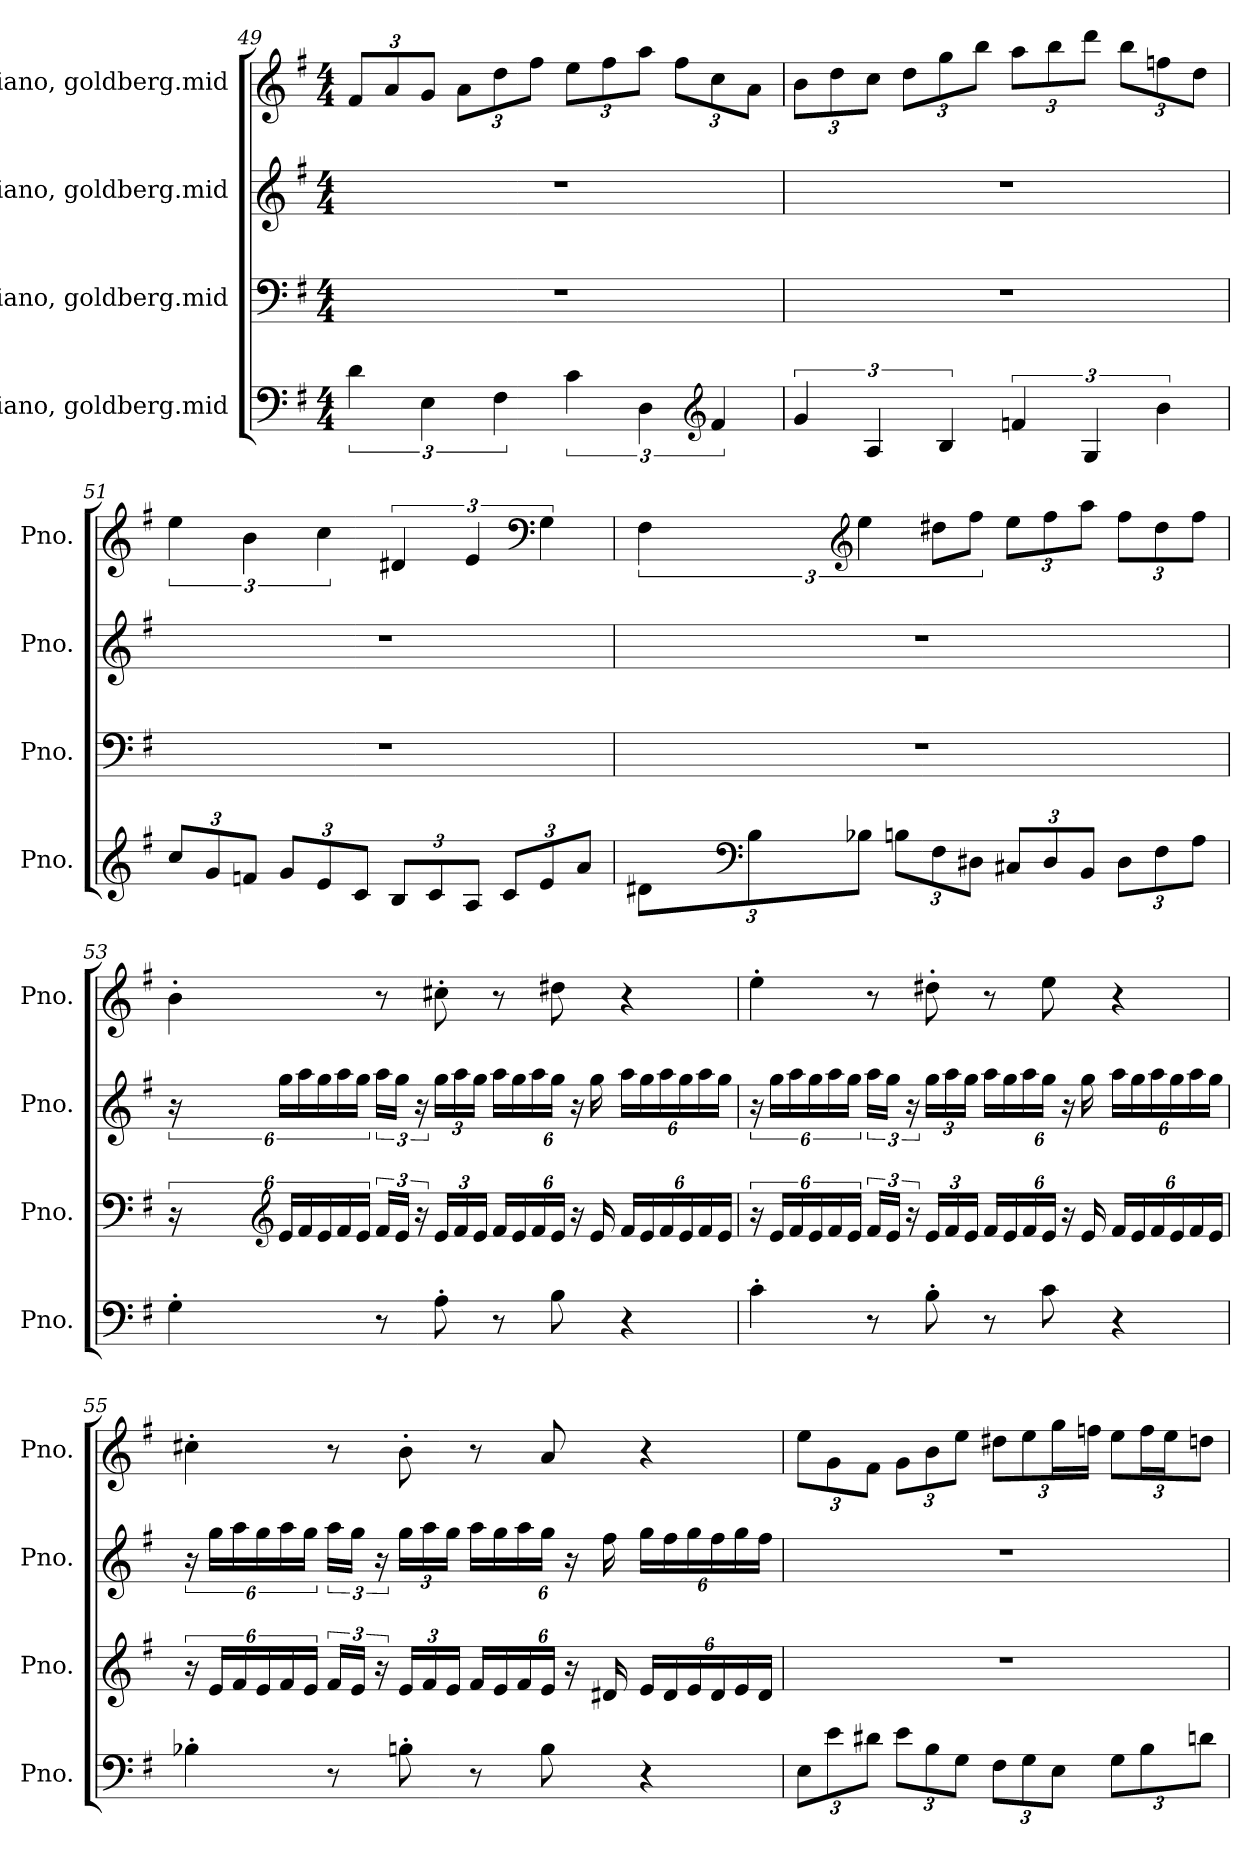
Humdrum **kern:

**kern	**kern	**kern	**kern
*part4	*part3	*part2	*part1
*staff4	*staff3	*staff2	*staff1
*I"Piano, goldberg.mid	*I"Piano, goldberg.mid	*I"Piano, goldberg.mid	*I"Piano, goldberg.mid
*I'Pno.	*I'Pno.	*I'Pno.	*I'Pno.
!!LO:LB:g=z
*clefF4	*clefF4	*clefG2	*clefG2
*k[f#]	*k[f#]	*k[f#]	*k[f#]
*M4/4	*M4/4	*M4/4	*M4/4
*	*	*	*Xbrackettup
=49	=49	=49	=49
6d\	1r	1r	12f#/L
.	.	.	12a/
6E\	.	.	12g/J
.	.	.	12a\L
6F#\	.	.	12dd\
.	.	.	12ff#\J
6c\	.	.	12ee\L
.	.	.	12ff#\
6D\	.	.	12aa\J
.	.	.	12ff#\L
*clefG2	*	*	*
6f#/	.	.	12cc\
.	.	.	12a\J
=50	=50	=50	=50
6g/	1r	1r	12b\L
.	.	.	12dd\
6A/	.	.	12cc\J
.	.	.	12dd\L
6B/	.	.	12gg\
.	.	.	12bb\J
6fn/	.	.	12aa\L
.	.	.	12bb\
6G/	.	.	12ddd\J
.	.	.	12bb\L
6b\	.	.	12ffn\
.	.	.	12dd\J
=51	=51	=51	=51
*Xbrackettup	*	*	*brackettup
12cc/L	1r	1r	6ee\
12g/	.	.	.
12fn/J	.	.	6b\
12g/L	.	.	.
12e/	.	.	6cc\
12c/J	.	.	.
12B/L	.	.	6d#X/
12c/	.	.	.
12A/J	.	.	6e/
12c/L	.	.	.
*	*	*	*clefF4
12e/	.	.	6G\
12a/J	.	.	.
!!LO:PB:g=z
=52	=52	=52	=52
12d#X\L	1r	1r	6F#\
*clefF4	*	*	*
12B\	.	.	.
*	*	*	*clefG2
12B-X\J	.	.	6ee\
12Bn\L	.	.	.
12F#\	.	.	12dd#X\L
12D#X\J	.	.	12ff#\J
*	*	*	*Xbrackettup
12C#X/L	.	.	12ee\L
12D#/	.	.	12ff#\
12BB/J	.	.	12aa\J
12D#\L	.	.	12ff#\L
12F#\	.	.	12dd#\
12A\J	.	.	12ff#\J
=53	=53	=53	=53
4G'\	24r	24r	4b'\
*	*clefG2	*	*
.	24e/LL	24gg\LL	.
.	24f#/	24aa\	.
*	*Xbrackettup	*Xbrackettup	*
.	24e/	24gg\	.
.	24f#/	24aa\	.
.	24e/JJ	24gg\JJ	.
*	*brackettup	*brackettup	*
8r	24f#/LL	24aa\LL	8r
.	24e/JJ	24gg\JJ	.
.	24r	24r	.
*	*Xbrackettup	*Xbrackettup	*
8A'\	24e/LL	24gg\LL	8cc#X'\
.	24f#/	24aa\	.
.	24e/JJ	24gg\JJ	.
8r	24f#/LL	24aa\LL	8r
.	24e/	24gg\	.
.	24f#/	24aa\	.
*	*brackettup	*brackettup	*
8B\	24e/JJ	24gg\JJ	8dd#X\
.	24r	24r	.
.	24e/	24gg\	.
*	*Xbrackettup	*Xbrackettup	*
4r	24f#/LL	24aa\LL	4r
.	24e/	24gg\	.
.	24f#/	24aa\	.
.	24e/	24gg\	.
.	24f#/	24aa\	.
.	24e/JJ	24gg\JJ	.
!!LO:LB:g=z
=54	=54	=54	=54
*	*brackettup	*brackettup	*
4c'\	24r	24r	4ee'\
.	24e/LL	24gg\LL	.
.	24f#/	24aa\	.
*	*Xbrackettup	*Xbrackettup	*
.	24e/	24gg\	.
.	24f#/	24aa\	.
.	24e/JJ	24gg\JJ	.
*	*brackettup	*brackettup	*
8r	24f#/LL	24aa\LL	8r
.	24e/JJ	24gg\JJ	.
.	24r	24r	.
*	*Xbrackettup	*Xbrackettup	*
8B'\	24e/LL	24gg\LL	8dd#X'\
.	24f#/	24aa\	.
.	24e/JJ	24gg\JJ	.
8r	24f#/LL	24aa\LL	8r
.	24e/	24gg\	.
.	24f#/	24aa\	.
*	*brackettup	*brackettup	*
8c\	24e/JJ	24gg\JJ	8ee\
.	24r	24r	.
.	24e/	24gg\	.
*	*Xbrackettup	*Xbrackettup	*
4r	24f#/LL	24aa\LL	4r
.	24e/	24gg\	.
.	24f#/	24aa\	.
.	24e/	24gg\	.
.	24f#/	24aa\	.
.	24e/JJ	24gg\JJ	.
!!LO:LB:g=z
=55	=55	=55	=55
*	*brackettup	*brackettup	*
4B-X'\	24r	24r	4cc#X'\
.	24e/LL	24gg\LL	.
.	24f#/	24aa\	.
*	*Xbrackettup	*Xbrackettup	*
.	24e/	24gg\	.
.	24f#/	24aa\	.
.	24e/JJ	24gg\JJ	.
*	*brackettup	*brackettup	*
8r	24f#/LL	24aa\LL	8r
.	24e/JJ	24gg\JJ	.
.	24r	24r	.
*	*Xbrackettup	*Xbrackettup	*
8Bn'\	24e/LL	24gg\LL	8b'\
.	24f#/	24aa\	.
.	24e/JJ	24gg\JJ	.
8r	24f#/LL	24aa\LL	8r
.	24e/	24gg\	.
.	24f#/	24aa\	.
*	*brackettup	*brackettup	*
8B\	24e/JJ	24gg\JJ	8a/
.	24r	24r	.
.	24d#X/	24ff#\	.
*	*Xbrackettup	*Xbrackettup	*
4r	24e/LL	24gg\LL	4r
.	24d#/	24ff#\	.
.	24e/	24gg\	.
.	24d#/	24ff#\	.
.	24e/	24gg\	.
.	24d#/JJ	24ff#\JJ	.
=56	=56	=56	=56
12E\L	1r	1r	12ee\L
12e\	.	.	12g\
12d#X\J	.	.	12f#\J
12e\L	.	.	12g\L
12B\	.	.	12b\
12G\J	.	.	12ee\J
12F#\L	.	.	12dd#X\L
12G\	.	.	12ee\
12E\J	.	.	24gg\L
.	.	.	24ffn\JJ
12G\L	.	.	12ee\L
12B\	.	.	24ff\L
.	.	.	24ee\J
12dn\J	.	.	12ddn\J
=	=	=	=
*-	*-	*-	*-
